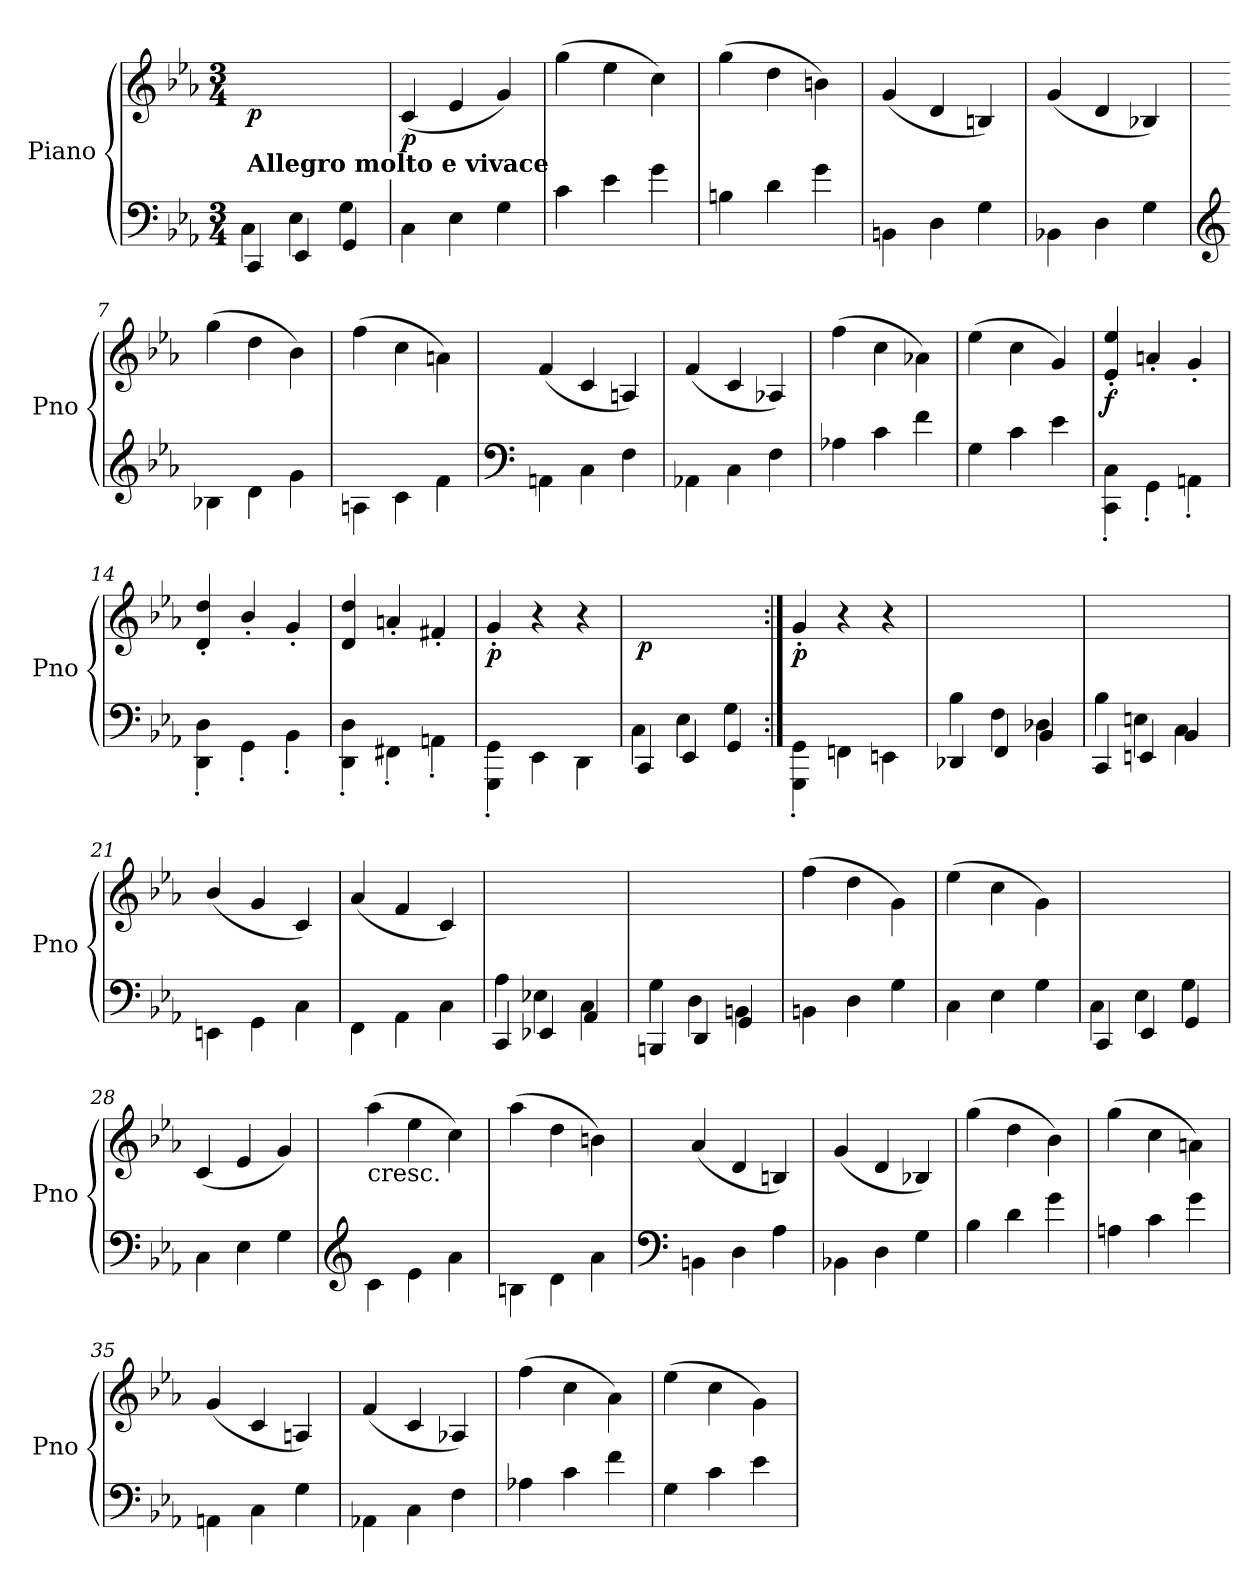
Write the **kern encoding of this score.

**kern	**kern	**dynam
*part1	*part1	*part1
*staff2	*staff1	*staff1/2
*I"Piano	*	*
*I'Pno	*	*
*clefF4	*clefG2	*
*k[b-e-a-]	*k[b-e-a-]	*
*c:	*c:	*
*M3/4	*M3/4	*
*MM320	*MM320	*
=1	=1	=1
*^	*	*
!	!	!LO:TX:b:B:t=Allegro molto e vivace	!
!	!	!	!LO:DY:b
4CC/	4C\	2.ryy	p
4EE-/	4E-\	.	.
4GG/	4G\	.	.
=2	=2	=2	=2
!	!	!	!LO:DY:b
2.ryy	4C\	(<4c/	p
.	4E-\	4e-/	.
.	4G\	4g/)	.
=3	=3	=3	=3
2.ryy	4c\	(>4gg\	.
.	4e-\	4ee-\	.
.	4g\	4cc\)	.
=4	=4	=4	=4
2.ryy	4Bn\	(>4gg\	.
.	4d\	4dd\	.
.	4g\	4bn\)	.
=5	=5	=5	=5
2.ryy	4BBn\	(<4g/	.
.	4D\	4d/	.
.	4G\	4Bn/)	.
=6	=6	=6	=6
2.ryy	4BB-X\	(<4g/	.
.	4D\	4d/	.
.	4G\	4B-X/)	.
=7	=7	=7	=7
*clefG2	*	*	*
2.ryy	4B-X\	(>4gg\	.
.	4d\	4dd\	.
.	4g\	4b-\)	.
=8	=8	=8	=8
2.ryy	4An\	(>4ff\	.
.	4c\	4cc\	.
.	4f\	4an\)	.
=9	=9	=9	=9
*clefF4	*	*	*
2.ryy	4AAn\	(<4f/	.
.	4C\	4c/	.
.	4F\	4An/)	.
!!LO:LB:g=z
=10	=10	=10	=10
2.ryy	4AA-X\	(<4f/	.
.	4C\	4c/	.
.	4F\	4A-X/)	.
=11	=11	=11	=11
2.ryy	4A-X\	(>4ff\	.
.	4c\	4cc\	.
.	4f\	4a-X\)	.
=12	=12	=12	=12
2.ryy	4G\	(>4ee-\	.
.	4c\	4cc\	.
.	4e-\	4g/)	.
=13	=13	=13	=13
!	!	!	!LO:DY:b
2.ryy	4CC\' 4C\'	4e-/' 4ee-/'	f
.	4GG'\	4an'/	.
.	4AAn'\	4g'/	.
=14	=14	=14	=14
2.ryy	4DD\' 4D\'	4d/' 4dd/'	.
.	4GG'\	4b-'/	.
.	4BB-'\	4g'/	.
=15	=15	=15	=15
2.ryy	4DD\' 4D\'	4d/ 4dd/	.
.	4FF#X'\	4an'/	.
.	4AAn'\	4f#X'/	.
=16	=16	=16	=16
!	!	!	!LO:DY:b
2.ryy	4GGG\' 4GG\'	4g'/	p
.	4EE-\	4r	.
.	4DD\	4r	.
=17	=17	=17	=17
!	!	!	!LO:DY:b
4CC/	4C\	2.ryy	p
4EE-/	4E-\	.	.
4GG/	4G\	.	.
=18:|!	=18:|!	=18:|!	=18:|!
!	!	!	!LO:DY:b
2.ryy	4GGG\' 4GG\'	4g'/	p
.	4FFn\	4r	.
.	4EEn\	4r	.
!!LO:LB:g=z
=19	=19	=19	=19
4DD-X/	4B-\	2.ryy	.
4FF/	4F\	.	.
4BB-/	4D-X\	.	.
=20	=20	=20	=20
4CC/	4B-\	2.ryy	.
4EEn/	4En\	.	.
4BB-/	4C\	.	.
=21	=21	=21	=21
2.ryy	4EEn\	(<4b-/	.
.	4GG\	4g/	.
.	4C\	4c/)	.
=22	=22	=22	=22
2.ryy	4FF\	(<4a-/	.
.	4AA-\	4f/	.
.	4C\	4c/)	.
=23	=23	=23	=23
4CC/	4A-\	2.ryy	.
4EE-X/	4E-X\	.	.
4AA-/	4C\	.	.
=24	=24	=24	=24
4BBBn/	4G\	2.ryy	.
4DD/	4D\	.	.
4GG/	4BBn\	.	.
=25	=25	=25	=25
2.ryy	4BBn\	(>4ff\	.
.	4D\	4dd\	.
.	4G\	4g\)	.
=26	=26	=26	=26
2.ryy	4C\	(>4ee-\	.
.	4E-\	4cc\	.
.	4G\	4g\)	.
=27	=27	=27	=27
4CC/	4C\	2.ryy	.
4EE-/	4E-\	.	.
4GG/	4G\	.	.
!!LO:LB:g=z
=28	=28	=28	=28
2.ryy	4C\	(<4c/	.
.	4E-\	4e-/	.
.	4G\	4g/)	.
=29	=29	=29	=29
*clefG2	*	*	*
!	!	!LO:TX:b:t=cresc.	!
2.ryy	4c\	(>4aa-\	.
.	4e-\	4ee-\	.
.	4a-\	4cc\)	.
=30	=30	=30	=30
2.ryy	4Bn\	(>4aa-\	.
.	4d\	4dd\	.
.	4a-\	4bn\)	.
=31	=31	=31	=31
*clefF4	*	*	*
2.ryy	4BBn\	(<4a-/	.
.	4D\	4d/	.
.	4A-\	4Bn/)	.
=32	=32	=32	=32
2.ryy	4BB-X\	(<4g/	.
.	4D\	4d/	.
.	4G\	4B-X/)	.
=33	=33	=33	=33
2.ryy	4B-\	(>4gg\	.
.	4d\	4dd\	.
.	4g\	4b-\)	.
=34	=34	=34	=34
2.ryy	4An\	(>4gg\	.
.	4c\	4cc\	.
.	4g\	4an\)	.
=35	=35	=35	=35
2.ryy	4AAn\	(<4g/	.
.	4C\	4c/	.
.	4G\	4An/)	.
=36	=36	=36	=36
2.ryy	4AA-X\	(<4f/	.
.	4C\	4c/	.
.	4F\	4A-X/)	.
=37	=37	=37	=37
2.ryy	4A-X\	(>4ff\	.
.	4c\	4cc\	.
.	4f\	4a-\)	.
!!LO:LB:g=z
=38	=38	=38	=38
2.ryy	4G\	(>4ee-\	.
.	4c\	4cc\	.
.	4e-\	4g\)	.
*v	*v	*	*
=	=	=
*-	*-	*-
